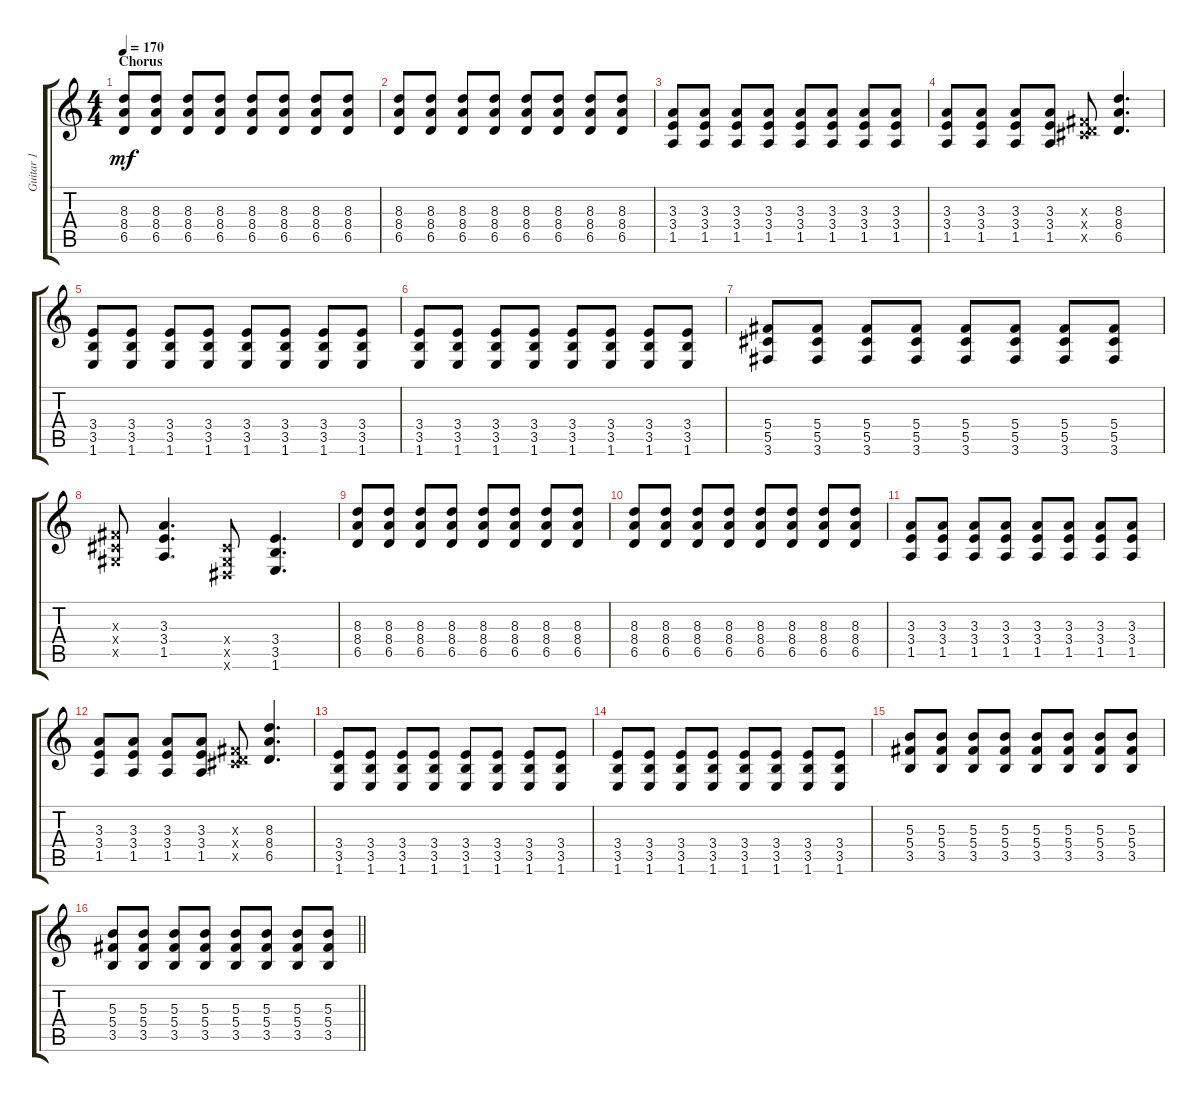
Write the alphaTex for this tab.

\track ("Guitar 1" "Guitar 1") {instrument distortionguitar}
\staff {score tabs}
\tuning (Eb4 Bb3 Gb3 Db3 Ab2 Eb2) {hide}
\ts (4 4)
\section ("" "Chorus")
\tempo 170
\clef g2
\ks c
(8.3 8.4 6.5).8{dy mf} (8.3 8.4 6.5).8 (8.3 8.4 6.5).8 (8.3 8.4 6.5).8 (8.3 8.4 6.5).8 (8.3 8.4 6.5).8 (8.3 8.4 6.5).8 (8.3 8.4 6.5).8 |
(8.3 8.4 6.5).8 (8.3 8.4 6.5).8 (8.3 8.4 6.5).8 (8.3 8.4 6.5).8 (8.3 8.4 6.5).8 (8.3 8.4 6.5).8 (8.3 8.4 6.5).8 (8.3 8.4 6.5).8 |
(3.3 3.4 1.5).8 (3.3 3.4 1.5).8 (3.3 3.4 1.5).8 (3.3 3.4 1.5).8 (3.3 3.4 1.5).8 (3.3 3.4 1.5).8 (3.3 3.4 1.5).8 (3.3 3.4 1.5).8 |
(3.3 3.4 1.5).8 (3.3 3.4 1.5).8 (3.3 3.4 1.5).8 (3.3 3.4 1.5).8 (0.3{x} 0.4{x} 6.5{x}).8 (8.3 8.4 6.5).4{d} |
(3.4 3.5 1.6).8 (3.4 3.5 1.6).8 (3.4 3.5 1.6).8 (3.4 3.5 1.6).8 (3.4 3.5 1.6).8 (3.4 3.5 1.6).8 (3.4 3.5 1.6).8 (3.4 3.5 1.6).8 |
(3.4 3.5 1.6).8 (3.4 3.5 1.6).8 (3.4 3.5 1.6).8 (3.4 3.5 1.6).8 (3.4 3.5 1.6).8 (3.4 3.5 1.6).8 (3.4 3.5 1.6).8 (3.4 3.5 1.6).8 |
(5.4 5.5 3.6).8 (5.4 5.5 3.6).8 (5.4 5.5 3.6).8 (5.4 5.5 3.6).8 (5.4 5.5 3.6).8 (5.4 5.5 3.6).8 (5.4 5.5 3.6).8 (5.4 5.5 3.6).8 |
(0.3{x} 0.4{x} 0.5{x}).8 (3.3 3.4 1.5).4{d} (0.4{x} 0.5{x} 0.6{x}).8 (3.4 3.5 1.6).4{d} |
(8.3 8.4 6.5).8 (8.3 8.4 6.5).8 (8.3 8.4 6.5).8 (8.3 8.4 6.5).8 (8.3 8.4 6.5).8 (8.3 8.4 6.5).8 (8.3 8.4 6.5).8 (8.3 8.4 6.5).8 |
(8.3 8.4 6.5).8 (8.3 8.4 6.5).8 (8.3 8.4 6.5).8 (8.3 8.4 6.5).8 (8.3 8.4 6.5).8 (8.3 8.4 6.5).8 (8.3 8.4 6.5).8 (8.3 8.4 6.5).8 |
(3.3 3.4 1.5).8 (3.3 3.4 1.5).8 (3.3 3.4 1.5).8 (3.3 3.4 1.5).8 (3.3 3.4 1.5).8 (3.3 3.4 1.5).8 (3.3 3.4 1.5).8 (3.3 3.4 1.5).8 |
(3.3 3.4 1.5).8 (3.3 3.4 1.5).8 (3.3 3.4 1.5).8 (3.3 3.4 1.5).8 (0.3{x} 0.4{x} 6.5{x}).8 (8.3 8.4 6.5).4{d} |
(3.4 3.5 1.6).8 (3.4 3.5 1.6).8 (3.4 3.5 1.6).8 (3.4 3.5 1.6).8 (3.4 3.5 1.6).8 (3.4 3.5 1.6).8 (3.4 3.5 1.6).8 (3.4 3.5 1.6).8 |
(3.4 3.5 1.6).8 (3.4 3.5 1.6).8 (3.4 3.5 1.6).8 (3.4 3.5 1.6).8 (3.4 3.5 1.6).8 (3.4 3.5 1.6).8 (3.4 3.5 1.6).8 (3.4 3.5 1.6).8 |
(5.3 5.4 3.5).8 (5.3 5.4 3.5).8 (5.3 5.4 3.5).8 (5.3 5.4 3.5).8 (5.3 5.4 3.5).8 (5.3 5.4 3.5).8 (5.3 5.4 3.5).8 (5.3 5.4 3.5).8 |
\barLineRight lightlight
(5.3 5.4 3.5).8 (5.3 5.4 3.5).8 (5.3 5.4 3.5).8 (5.3 5.4 3.5).8 (5.3 5.4 3.5).8 (5.3 5.4 3.5).8 (5.3 5.4 3.5).8 (5.3 5.4 3.5).8
